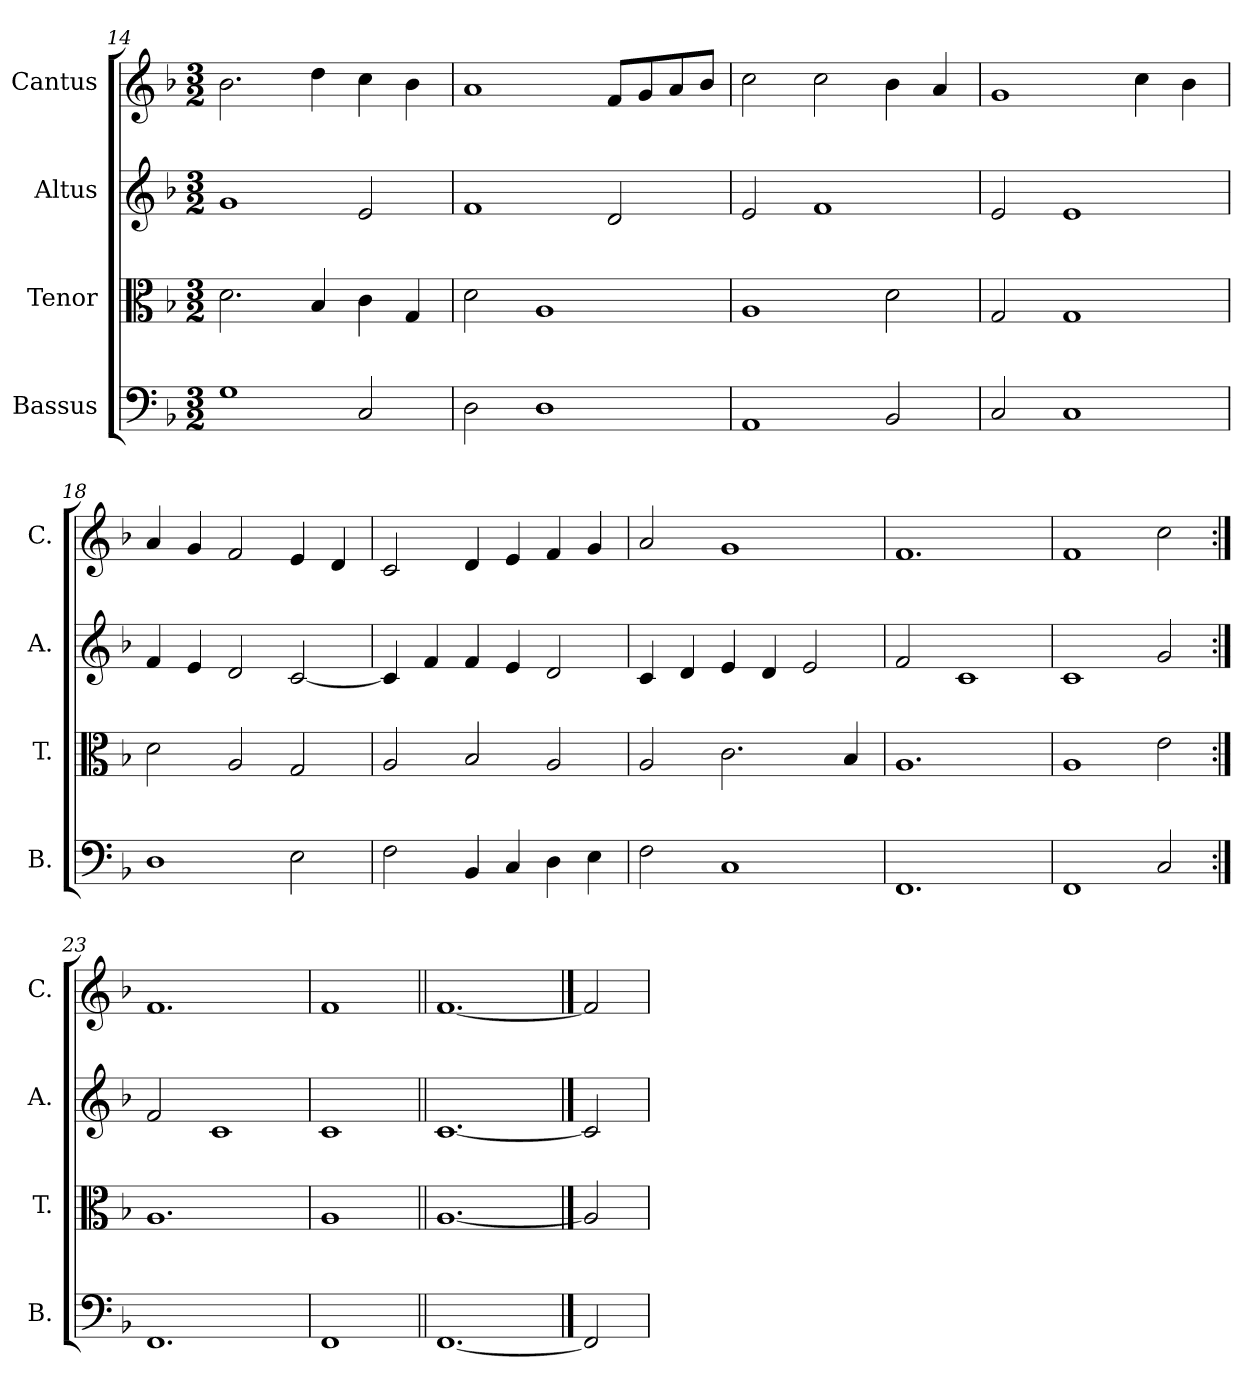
**kern	**kern	**kern	**kern
*part4	*part3	*part2	*part1
*staff4	*staff3	*staff2	*staff1
*I"Bassus	*I"Tenor	*I"Altus	*I"Cantus
*I'B.	*I'T.	*I'A.	*I'C.
*clefF4	*clefC3	*clefG2	*clefG2
*k[b-]	*k[b-]	*k[b-]	*k[b-]
*F:	*F:	*F:	*F:
*M3/2	*M3/2	*M3/2	*M3/2
=14	=14	=14	=14
1G\	2.d\	1g/	2.b-\
.	4B-/	.	4dd\
2C/	4c\	2e/	4cc\
.	4G/	.	4b-\
=15	=15	=15	=15
2D\	2d\	1f/	1a/
1D\	1A/	.	.
.	.	2d/	8f/L
.	.	.	8g/
.	.	.	8a/
.	.	.	8b-/J
=16	=16	=16	=16
1AA/	1A/	2e/	2cc\
.	.	1f/	2cc\
2BB-/	2d\	.	4b-\
.	.	.	4a/
=17	=17	=17	=17
2C/	2G/	2e/	1g/
1C/	1G/	1e/	.
.	.	.	4cc\
.	.	.	4b-\
!!LO:LB:g=z
=18	=18	=18	=18
1D\	2d\	4f/	4a/
.	.	4e/	4g/
.	2A/	2d/	2f/
2E\	2G/	[2c/	4e/
.	.	.	4d/
=19	=19	=19	=19
2F\	2A/	4c/]	2c/
.	.	4f/	.
4BB-/	2B-/	4f/	4d/
4C/	.	4e/	4e/
4D\	2A/	2d/	4f/
4E\	.	.	4g/
=20	=20	=20	=20
2F\	2A/	4c/	2a/
.	.	4d/	.
1C/	2.c\	4e/	1g/
.	.	4d/	.
.	.	2e/	.
.	4B-/	.	.
=21	=21	=21	=21
1.FF/	1.A/	2f/	1.f/
.	.	1c/	.
=22	=22	=22	=22
1FF/	1A/	1c/	1f/
2C/	2e\	2g/	2cc\
=23:|!	=23:|!	=23:|!	=23:|!
1.FF/	1.A/	2f/	1.f/
.	.	1c/	.
=24	=24	=24	=24
1FF/	1A/	1c/	1f/
=25||	=25||	=25||	=25||
[1.FF/	[1.A/	[1.c/	[1.f/
==26	==26	==26	==26
2FF/]	2A/]	2c/]	2f/]
=	=	=	=
*-	*-	*-	*-
